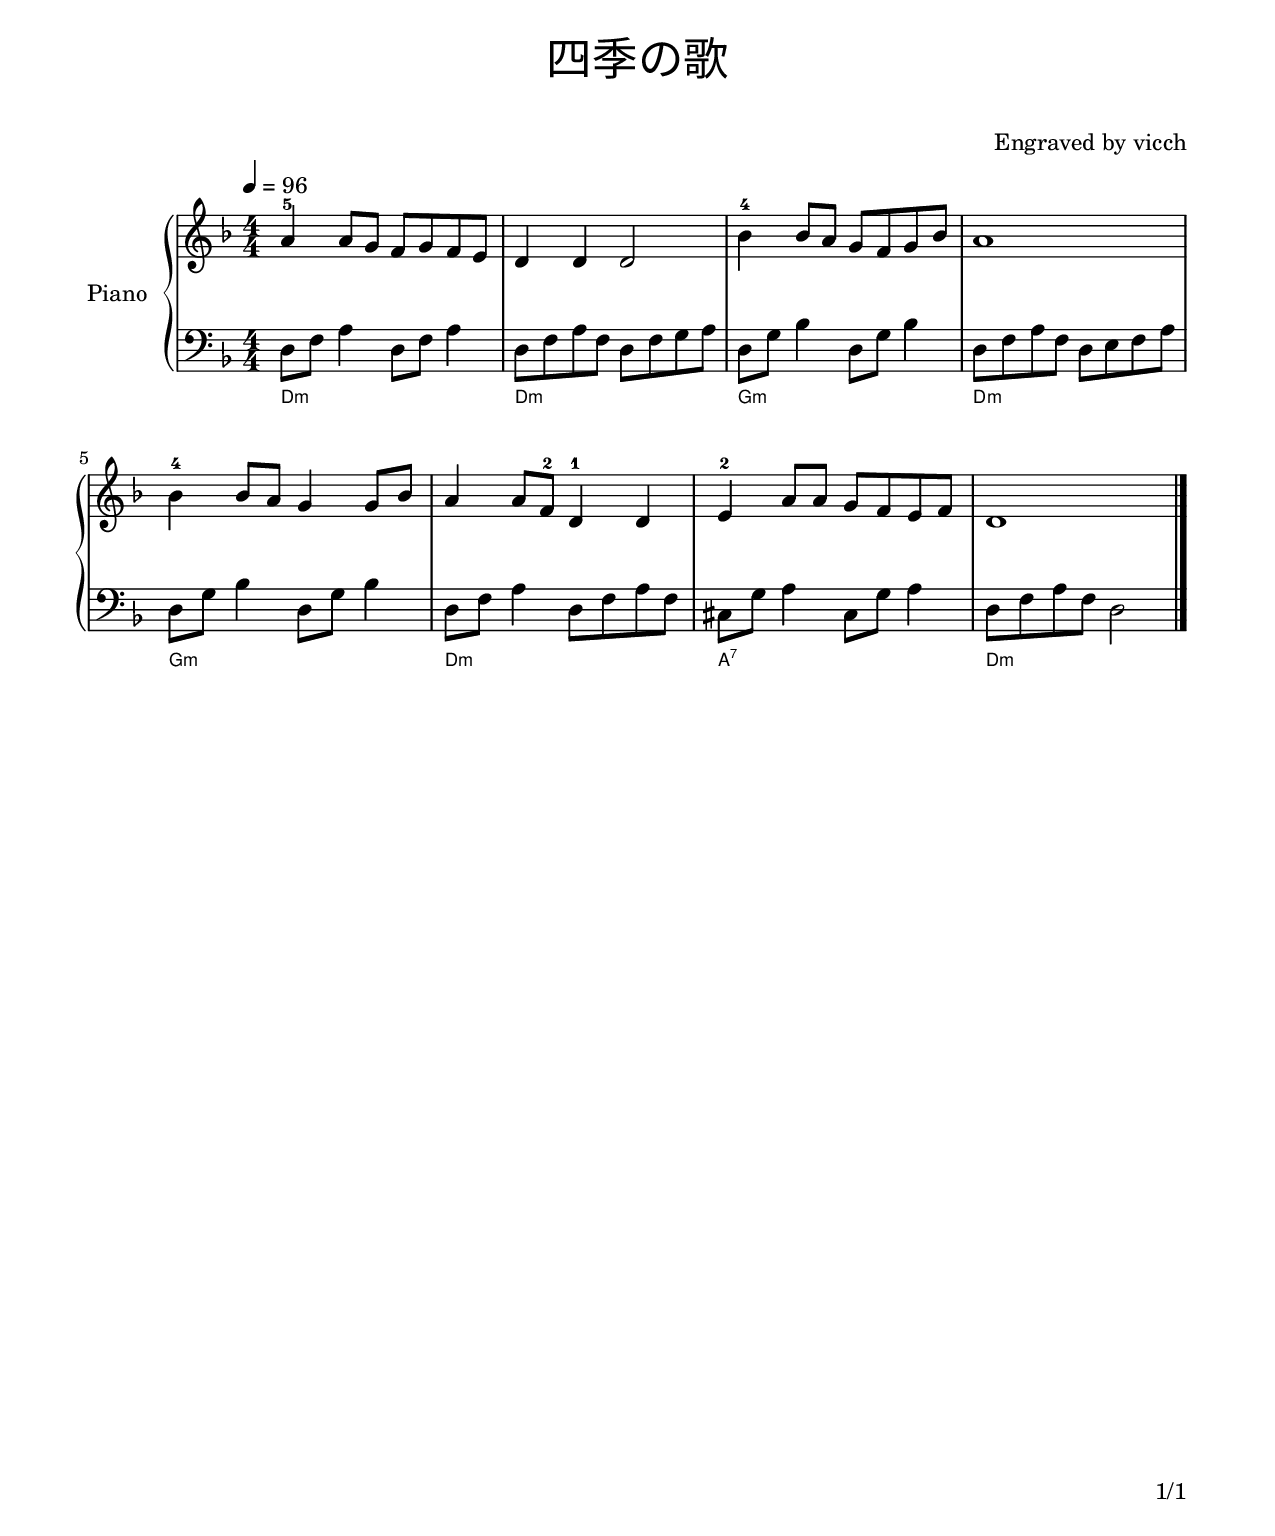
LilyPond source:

\version "2.24.3"

#(define title      "四季の歌")
#(define title-font "FangSong")
#(define sequence   "EveryonePiano 500")
#(define total-page 1)

\include "../base.ly"

\markup \vspace #1.25

DmI = { d8  f8 a4  }
GmI = { d8  g8 bf4 }
AI  = { cs8 g8 a4  }

DmII = { d8 f8 a8 f8 }

\score {
  \new PianoStaff \with {
    instrumentName = "Piano"
  } <<
    \new Staff {
      \tempo 4 = 96
      \clef treble
      \key f \major
      \time 4/4
      
      a'4^5  a'8  g'8 f'8 g'8 f'8 e'8  | d'4 d'4       d'2       | bf'4^4 bf'8 a'8 g'8 f'8 g'8 bf'8 | a'1 | \break
      bf'4^4 bf'8 a'8 g'4     g'8 bf'8 | a'4 a'8 f'8^2 d'4^1 d'4 | e'4^2  a'8  a'8 g'8 f'8 e'8 f'8  | d'1 | \bar "|."
    }
    \new Staff {
      \clef bass
      \key f \major
      \time 4/4
      
      \DmI \DmI | \DmII d8 f8 g8 a8 | \GmI \GmI | \DmII d8 e8 f8 a8 |
      \GmI \GmI | \DmI  \DmII       | \AI  \AI  | \DmII d2          |
    }
    \chords {
      d1:m | d1:m | g1:m | d1:m |
      g1:m | d1:m | a1:7 | d1:m |
    }
  >>
  \layout {}
  \midi {
    \context {
      \ChordNames
      \remove "Note_performer"
    }
  }
}
